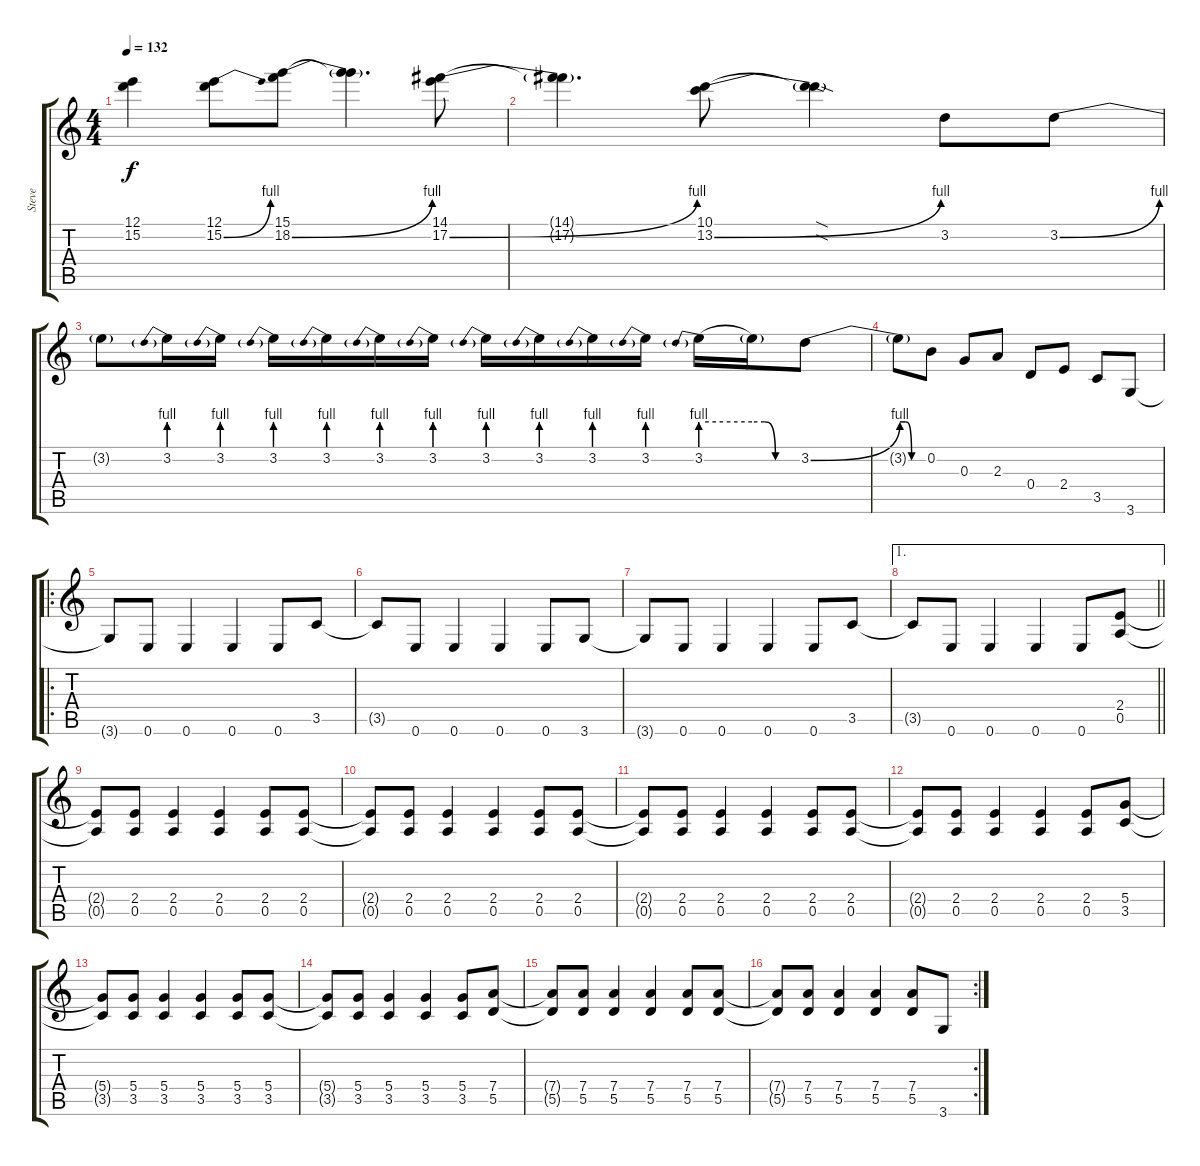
\track ("Steve" "Steve") {instrument distortionguitar}
\staff {score tabs}
\tuning (E4 B3 G3 D3 A2 E2) {hide}
\ts (4 4)
\tempo 132
\clef g2
\ks aminor
(12.1{t} 15.2{t}).4{dy f} (12.1 15.2{be (bend 0 0 60 4)}).8 (15.1 18.2{be (bend 0 0 60 4)}).8 (15.1{t} 18.2{t}).4{d} (14.1 17.2{be (bend 0 0 60 4)}).8 |
(14.1{t} 17.2{t}).4{d} (10.1 13.2{be (bend 0 0 60 4)}).8 (10.1{sod t} 13.2{sod t}).4 3.2.8 3.2{be (bend 0 0 60 4)}.8 |
3.2{t}.8 3.2{be (prebend 0 4 60 4)}.16 3.2{be (prebend 0 4 60 4)}.16 3.2{be (prebend 0 4 60 4)}.16 3.2{be (prebend 0 4 60 4)}.16 3.2{be (prebend 0 4 60 4)}.16 3.2{be (prebend 0 4 60 4)}.16 3.2{be (prebend 0 4 60 4)}.16 3.2{be (prebend 0 4 60 4)}.16 3.2{be (prebend 0 4 60 4)}.16 3.2{be (prebend 0 4 60 4)}.16 3.2{be (prebend 0 4 60 4)}.16 3.2{be (custom 0 4 15 4 30 0 60 0) t}.16 3.2{be (bend 0 0 60 4)}.8 |
3.2{be (custom 0 4 15 4 30 0 60 0) t}.8 0.2.8 0.3.8 2.3.8 0.4.8 2.4.8 3.5.8 3.6.8 |
\ro
3.6{t}.8 0.6.8 0.6.4 0.6.4 0.6.8 3.5.8 |
3.5{t}.8 0.6.8 0.6.4 0.6.4 0.6.8 3.6.8 |
3.6{t}.8 0.6.8 0.6.4 0.6.4 0.6.8 3.5.8 |
\ae 1
\barLineRight lightlight
3.5{t}.8 0.6.8 0.6.4 0.6.4 0.6.8 (2.4 0.5).8 |
(2.4{t} 0.5{t}).8 (2.4 0.5).8 (2.4 0.5).4 (2.4 0.5).4 (2.4 0.5).8 (2.4 0.5).8 |
(2.4{t} 0.5{t}).8 (2.4 0.5).8 (2.4 0.5).4 (2.4 0.5).4 (2.4 0.5).8 (2.4 0.5).8 |
(2.4{t} 0.5{t}).8 (2.4 0.5).8 (2.4 0.5).4 (2.4 0.5).4 (2.4 0.5).8 (2.4 0.5).8 |
(2.4{t} 0.5{t}).8 (2.4 0.5).8 (2.4 0.5).4 (2.4 0.5).4 (2.4 0.5).8 (5.4 3.5).8 |
(5.4{t} 3.5{t}).8 (5.4 3.5).8 (5.4 3.5).4 (5.4 3.5).4 (5.4 3.5).8 (5.4 3.5).8 |
(5.4{t} 3.5{t}).8 (5.4 3.5).8 (5.4 3.5).4 (5.4 3.5).4 (5.4 3.5).8 (7.4 5.5).8 |
(7.4{t} 5.5{t}).8 (7.4 5.5).8 (7.4 5.5).4 (7.4 5.5).4 (7.4 5.5).8 (7.4 5.5).8 |
\rc 2
(7.4{t} 5.5{t}).8 (7.4 5.5).8 (7.4 5.5).4 (7.4 5.5).4 (7.4 5.5).8 3.6.8
